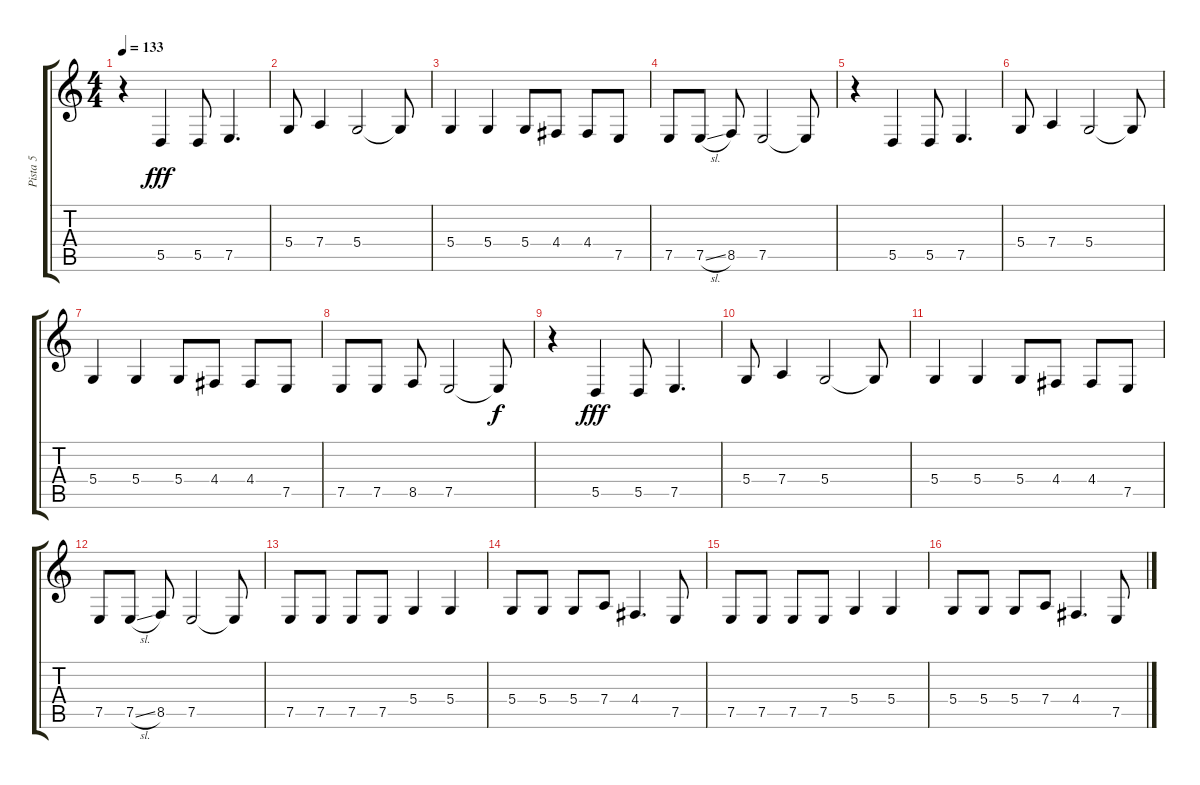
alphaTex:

\track ("Pista 5" "Pista 5") {instrument sopranosax}
\staff {score tabs}
\tuning (E4 B3 G3 D3 A2 E2) {hide}
\ts (4 4)
\tempo 133
\clef g2
\ks c
r.4{dy fff} 5.5.4 5.5.8 7.5.4{d} |
5.4.8 7.4.4 5.4.2 5.4{t}.8 |
5.4.4 5.4.4 5.4.8 4.4.8 4.4.8 7.5.8 |
7.5.8 7.5{sl}.8 8.5.8 7.5.2 7.5{t}.8 |
r.4 5.5.4 5.5.8 7.5.4{d} |
5.4.8 7.4.4 5.4.2 5.4{t}.8 |
5.4.4 5.4.4 5.4.8 4.4.8 4.4.8 7.5.8 |
7.5.8 7.5.8 8.5.8 7.5.2 7.5{t}.8{dy f} |
r.4 5.5.4{dy fff} 5.5.8 7.5.4{d} |
5.4.8 7.4.4 5.4.2 5.4{t}.8 |
5.4.4 5.4.4 5.4.8 4.4.8 4.4.8 7.5.8 |
7.5.8 7.5{sl}.8 8.5.8 7.5.2 7.5{t}.8 |
7.5.8 7.5.8 7.5.8 7.5.8 5.4.4 5.4.4 |
5.4.8 5.4.8 5.4.8 7.4.8 4.4.4{d} 7.5.8 |
7.5.8 7.5.8 7.5.8 7.5.8 5.4.4 5.4.4 |
5.4.8 5.4.8 5.4.8 7.4.8 4.4.4{d} 7.5.8
